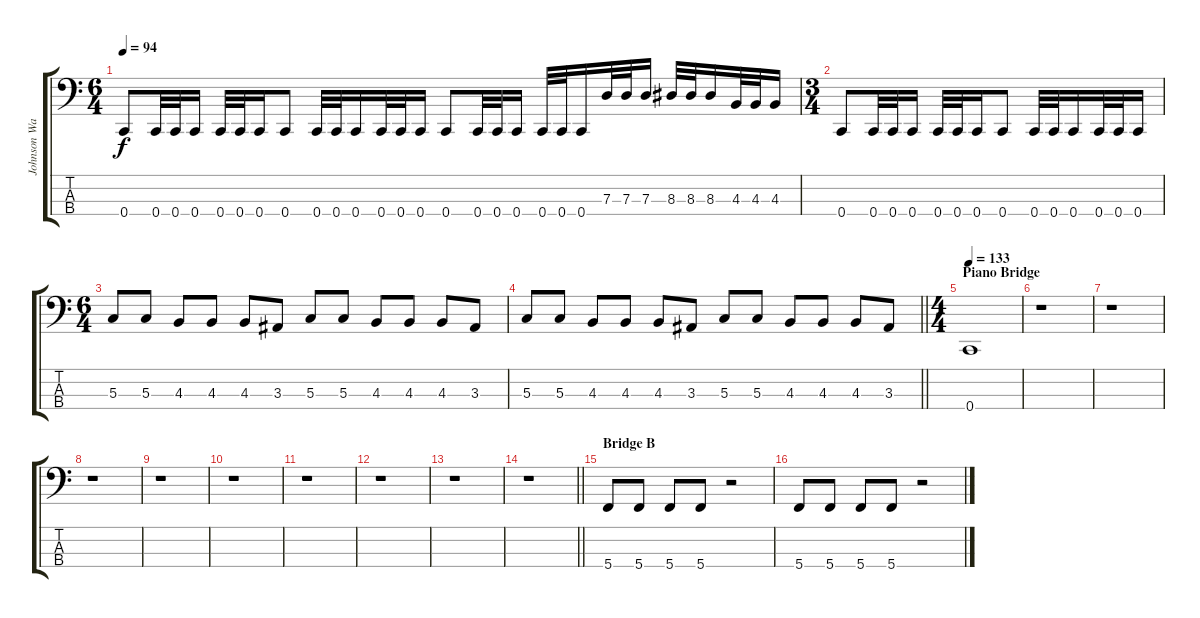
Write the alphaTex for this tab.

\track ("Johnson Wang" "Johnson Wa") {instrument electricbassfinger}
\staff {score tabs}
\tuning (F2 C2 G1 C1) {hide}
\ts (6 4)
\tempo 94
\clef f4
\ks c
0.4.8{dy f} 0.4.32 0.4.32 0.4.16 0.4.32 0.4.32 0.4.16 0.4.8 0.4.32 0.4.32 0.4.16 0.4.32 0.4.32 0.4.16 0.4.8 0.4.32 0.4.32 0.4.16 0.4.32 0.4.32 0.4.16 7.3.32 7.3.32 7.3.16 8.3.32 8.3.32 8.3.16 4.3.32 4.3.32 4.3.16 |
\ts (3 4)
0.4.8 0.4.32 0.4.32 0.4.16 0.4.32 0.4.32 0.4.16 0.4.8 0.4.32 0.4.32 0.4.16 0.4.32 0.4.32 0.4.16 |
\ts (6 4)
5.3.8 5.3.8 4.3.8 4.3.8 4.3.8 3.3.8 5.3.8 5.3.8 4.3.8 4.3.8 4.3.8 3.3.8 |
\barLineRight lightlight
5.3.8 5.3.8 4.3.8 4.3.8 4.3.8 3.3.8 5.3.8 5.3.8 4.3.8 4.3.8 4.3.8 3.3.8 |
\ts (4 4)
\section ("" "Piano Bridge")
\tempo 133
0.4.1 |
r.1 |
r.1 |
r.1 |
r.1 |
r.1 |
r.1 |
r.1 |
r.1 |
\barLineRight lightlight
r.1 |
\section ("" "Bridge B")
5.4.8 5.4.8 5.4.8 5.4.8 r.2 |
5.4.8 5.4.8 5.4.8 5.4.8 r.2
